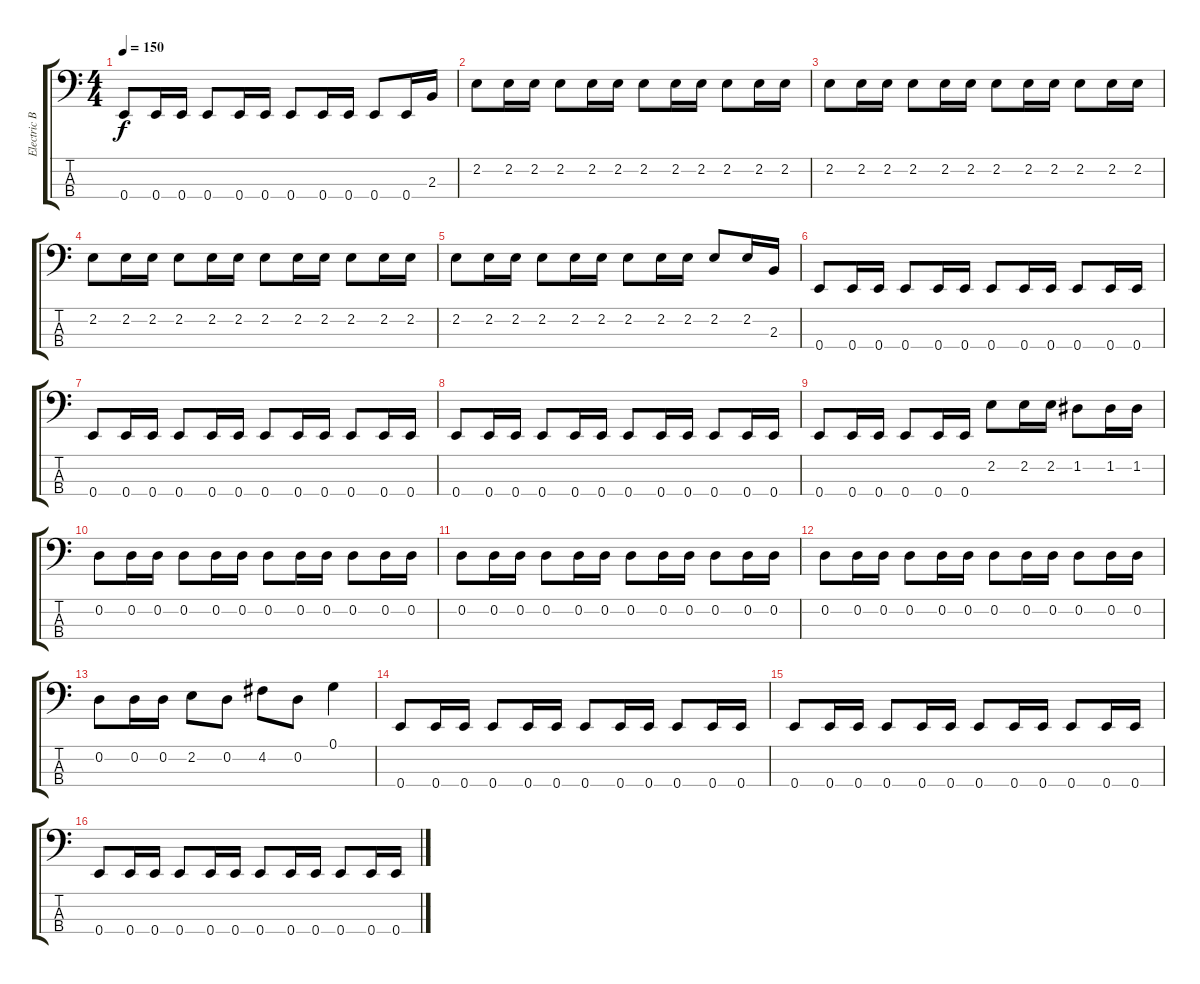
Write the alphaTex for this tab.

\track ("Electric Bass (Pick)" "Electric B") {instrument electricbasspick}
\staff {score tabs}
\tuning (G2 D2 A1 E1) {hide}
\ts (4 4)
\tempo 150
\clef f4
\ks c
0.4.8{dy f} 0.4.16 0.4.16 0.4.8 0.4.16 0.4.16 0.4.8 0.4.16 0.4.16 0.4.8 0.4.16 2.3.16 |
2.2.8 2.2.16 2.2.16 2.2.8 2.2.16 2.2.16 2.2.8 2.2.16 2.2.16 2.2.8 2.2.16 2.2.16 |
2.2.8 2.2.16 2.2.16 2.2.8 2.2.16 2.2.16 2.2.8 2.2.16 2.2.16 2.2.8 2.2.16 2.2.16 |
2.2.8 2.2.16 2.2.16 2.2.8 2.2.16 2.2.16 2.2.8 2.2.16 2.2.16 2.2.8 2.2.16 2.2.16 |
2.2.8 2.2.16 2.2.16 2.2.8 2.2.16 2.2.16 2.2.8 2.2.16 2.2.16 2.2.8 2.2.16 2.3.16 |
0.4.8 0.4.16 0.4.16 0.4.8 0.4.16 0.4.16 0.4.8 0.4.16 0.4.16 0.4.8 0.4.16 0.4.16 |
0.4.8 0.4.16 0.4.16 0.4.8 0.4.16 0.4.16 0.4.8 0.4.16 0.4.16 0.4.8 0.4.16 0.4.16 |
0.4.8 0.4.16 0.4.16 0.4.8 0.4.16 0.4.16 0.4.8 0.4.16 0.4.16 0.4.8 0.4.16 0.4.16 |
0.4.8 0.4.16 0.4.16 0.4.8 0.4.16 0.4.16 2.2.8 2.2.16 2.2.16 1.2.8 1.2.16 1.2.16 |
0.2.8 0.2.16 0.2.16 0.2.8 0.2.16 0.2.16 0.2.8 0.2.16 0.2.16 0.2.8 0.2.16 0.2.16 |
0.2.8 0.2.16 0.2.16 0.2.8 0.2.16 0.2.16 0.2.8 0.2.16 0.2.16 0.2.8 0.2.16 0.2.16 |
0.2.8 0.2.16 0.2.16 0.2.8 0.2.16 0.2.16 0.2.8 0.2.16 0.2.16 0.2.8 0.2.16 0.2.16 |
0.2.8 0.2.16 0.2.16 2.2.8 0.2.8 4.2.8 0.2.8 0.1.4 |
0.4.8 0.4.16 0.4.16 0.4.8 0.4.16 0.4.16 0.4.8 0.4.16 0.4.16 0.4.8 0.4.16 0.4.16 |
0.4.8 0.4.16 0.4.16 0.4.8 0.4.16 0.4.16 0.4.8 0.4.16 0.4.16 0.4.8 0.4.16 0.4.16 |
0.4.8 0.4.16 0.4.16 0.4.8 0.4.16 0.4.16 0.4.8 0.4.16 0.4.16 0.4.8 0.4.16 0.4.16
